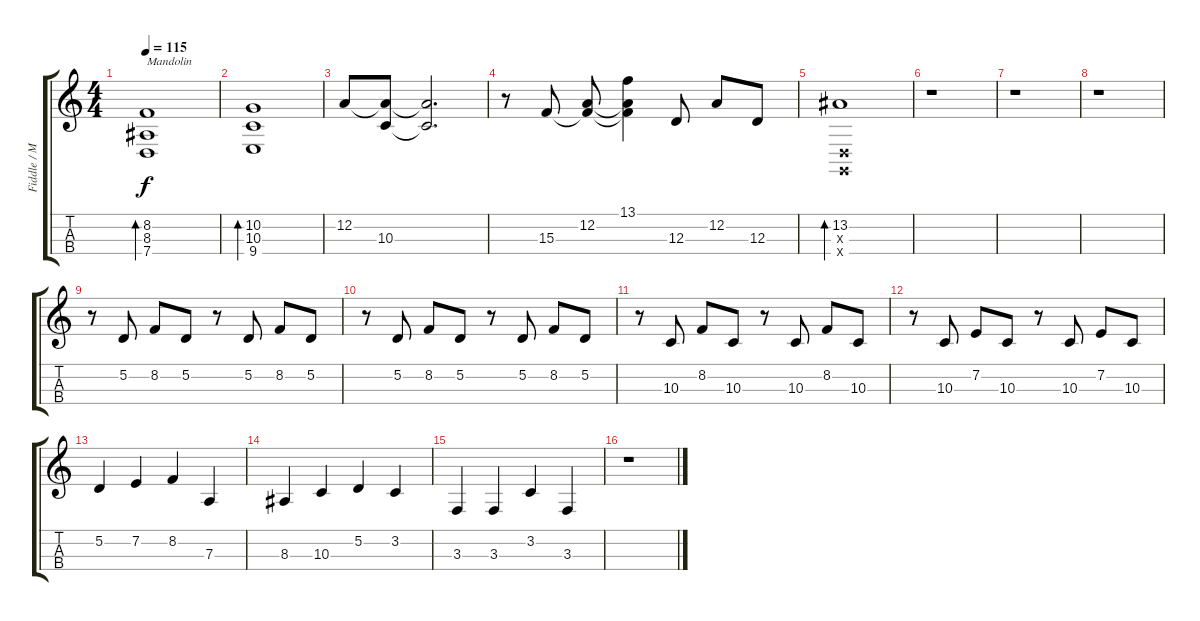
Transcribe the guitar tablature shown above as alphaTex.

\track ("Fiddle / Mandolin " "Fiddle / M") {instrument violin}
\staff {score tabs}
\tuning (E4 A3 D3 G2) {hide}
\ts (4 4)
\tempo 115
\clef g2
\ks c
(8.2 8.3 7.4).1{bd 120 txt "Mandolin" dy f volume 9 instrument acousticguitarnylon} |
(10.2 10.3 9.4).1{bd 120} |
12.2.8 (12.2{t} 10.3).8 (12.2{t} 10.3{t}).2{d} |
r.8 15.3.8 (12.2 15.3{t}).8 (13.1 12.2{t} 15.3{t}).4 12.3.8 12.2.8 12.3.8 |
(13.2 0.3{x} 0.4{x}).1{bd 480} |
r.1 |
r.1 |
r.1 |
r.8{volume 9 instrument violin} 5.2.8 8.2.8 5.2.8 r.8 5.2.8 8.2.8 5.2.8 |
r.8 5.2.8 8.2.8 5.2.8 r.8 5.2.8 8.2.8 5.2.8 |
r.8 10.3.8 8.2.8 10.3.8 r.8 10.3.8 8.2.8 10.3.8 |
r.8 10.3.8 7.2.8 10.3.8 r.8 10.3.8 7.2.8 10.3.8 |
5.2.4 7.2.4 8.2.4 7.3.4 |
8.3.4 10.3.4 5.2.4 3.2.4 |
3.3.4 3.3.4 3.2.4 3.3.4 |
r.1
